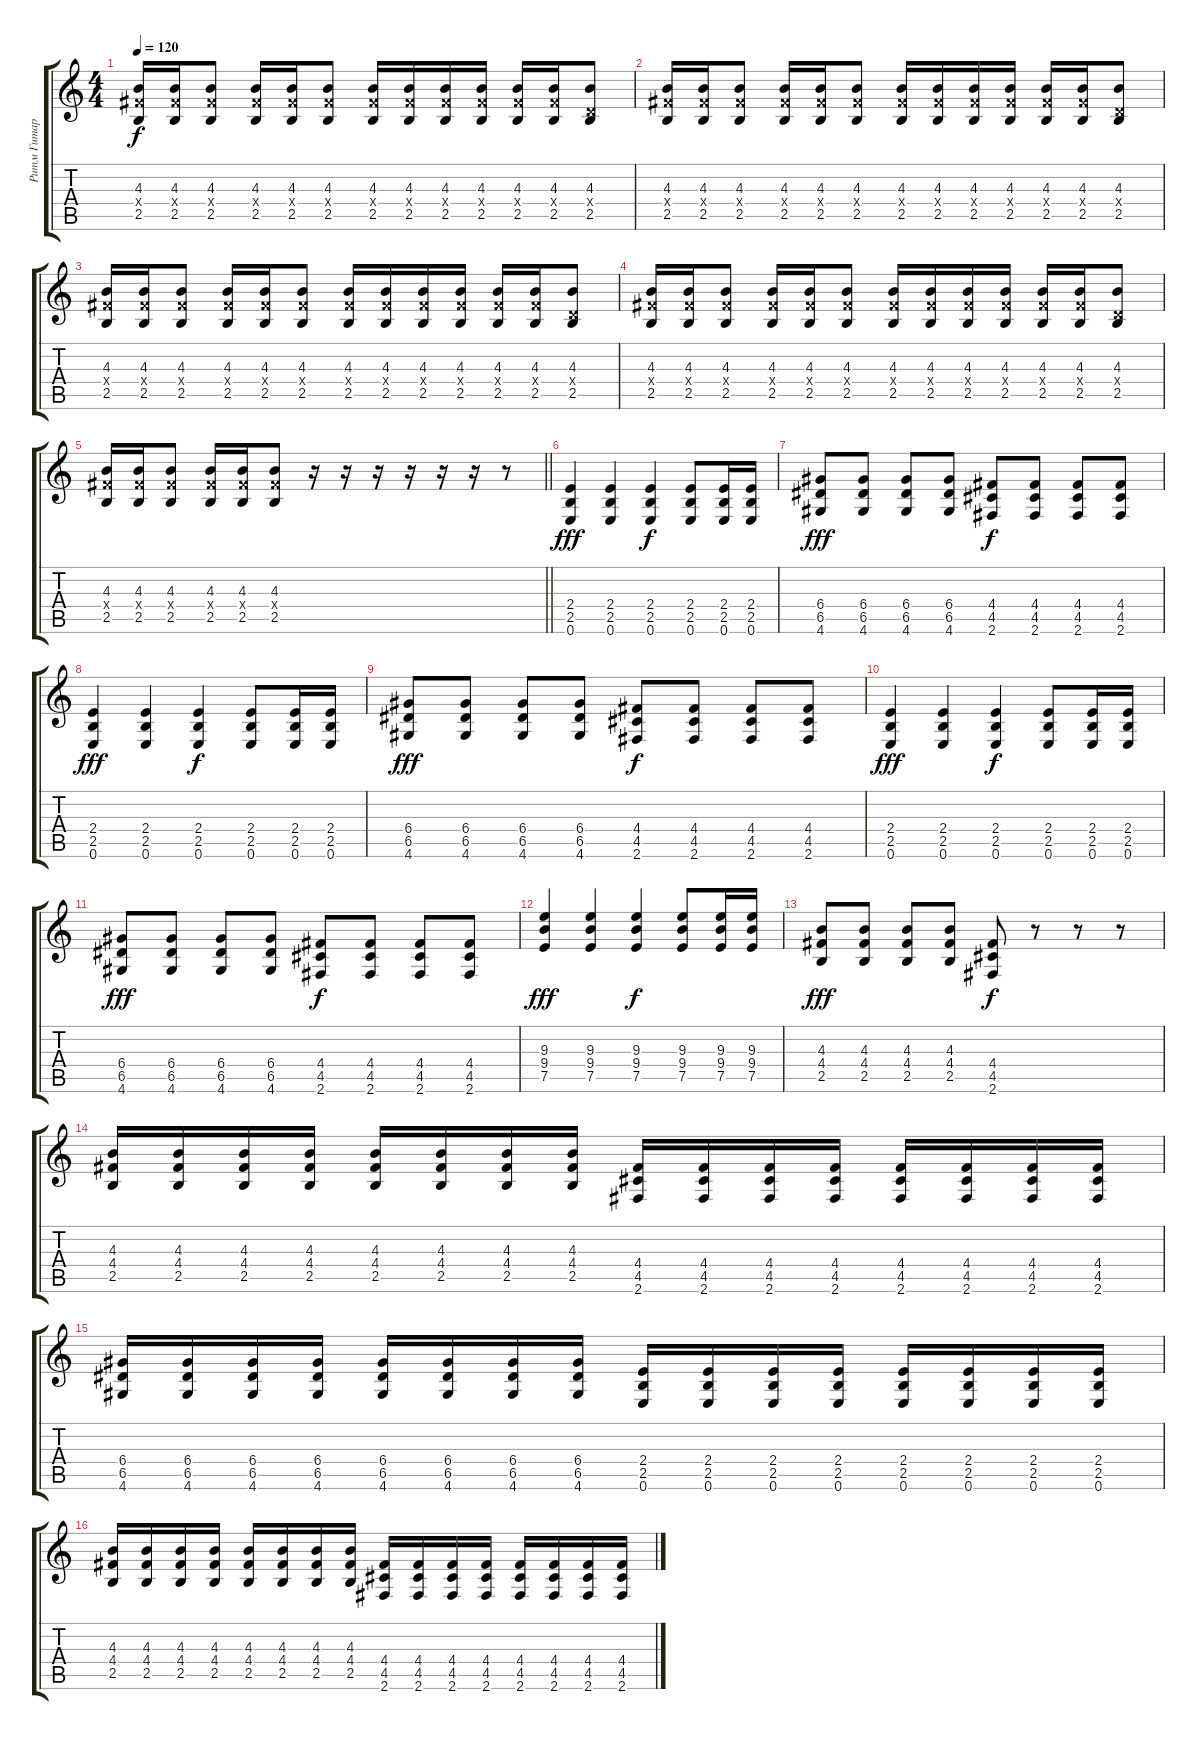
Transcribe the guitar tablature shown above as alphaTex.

\track ("Ритм Гитара" "Ритм Гитар") {instrument electricguitarjazz}
\staff {score tabs}
\tuning (E4 B3 G3 D3 A2 E2) {hide}
\ts (4 4)
\tempo 120
\clef g2
\ks c
(4.3 4.4{x} 2.5).16{dy f} (4.3 4.4{x} 2.5).16 (4.3 4.4{x} 2.5).8 (4.3 4.4{x} 2.5).16 (4.3 4.4{x} 2.5).16 (4.3 4.4{x} 2.5).8 (4.3 4.4{x} 2.5).16 (4.3 4.4{x} 2.5).16 (4.3 4.4{x} 2.5).16 (4.3 4.4{x} 2.5).16 (4.3 4.4{x} 2.5).16 (4.3 4.4{x} 2.5).16 (4.3 0.4{x} 2.5).8 |
(4.3 4.4{x} 2.5).16 (4.3 4.4{x} 2.5).16 (4.3 4.4{x} 2.5).8 (4.3 4.4{x} 2.5).16 (4.3 4.4{x} 2.5).16 (4.3 4.4{x} 2.5).8 (4.3 4.4{x} 2.5).16 (4.3 4.4{x} 2.5).16 (4.3 4.4{x} 2.5).16 (4.3 4.4{x} 2.5).16 (4.3 4.4{x} 2.5).16 (4.3 4.4{x} 2.5).16 (4.3 0.4{x} 2.5).8 |
(4.3 4.4{x} 2.5).16 (4.3 4.4{x} 2.5).16 (4.3 4.4{x} 2.5).8 (4.3 4.4{x} 2.5).16 (4.3 4.4{x} 2.5).16 (4.3 4.4{x} 2.5).8 (4.3 4.4{x} 2.5).16 (4.3 4.4{x} 2.5).16 (4.3 4.4{x} 2.5).16 (4.3 4.4{x} 2.5).16 (4.3 4.4{x} 2.5).16 (4.3 4.4{x} 2.5).16 (4.3 0.4{x} 2.5).8 |
(4.3 4.4{x} 2.5).16 (4.3 4.4{x} 2.5).16 (4.3 4.4{x} 2.5).8 (4.3 4.4{x} 2.5).16 (4.3 4.4{x} 2.5).16 (4.3 4.4{x} 2.5).8 (4.3 4.4{x} 2.5).16 (4.3 4.4{x} 2.5).16 (4.3 4.4{x} 2.5).16 (4.3 4.4{x} 2.5).16 (4.3 4.4{x} 2.5).16 (4.3 4.4{x} 2.5).16 (4.3 0.4{x} 2.5).8 |
\barLineRight lightlight
(4.3 4.4{x} 2.5).16 (4.3 4.4{x} 2.5).16 (4.3 4.4{x} 2.5).8 (4.3 4.4{x} 2.5).16 (4.3 4.4{x} 2.5).16 (4.3 4.4{x} 2.5).8 r.16 r.16 r.16 r.16 r.16 r.16 r.8 |
(2.4 2.5 0.6).4{dy fff instrument overdrivenguitar} (2.4 2.5 0.6).4 (2.4 2.5 0.6).4{dy f} (2.4 2.5 0.6).8 (2.4 2.5 0.6).16 (2.4 2.5 0.6).16 |
(6.4 6.5 4.6).8{dy fff} (6.4 6.5 4.6).8 (6.4 6.5 4.6).8 (6.4 6.5 4.6).8 (4.4 4.5 2.6).8{dy f} (4.4 4.5 2.6).8 (4.4 4.5 2.6).8 (4.4 4.5 2.6).8 |
(2.4 2.5 0.6).4{dy fff} (2.4 2.5 0.6).4 (2.4 2.5 0.6).4{dy f} (2.4 2.5 0.6).8 (2.4 2.5 0.6).16 (2.4 2.5 0.6).16 |
(6.4 6.5 4.6).8{dy fff} (6.4 6.5 4.6).8 (6.4 6.5 4.6).8 (6.4 6.5 4.6).8 (4.4 4.5 2.6).8{dy f} (4.4 4.5 2.6).8 (4.4 4.5 2.6).8 (4.4 4.5 2.6).8 |
(2.4 2.5 0.6).4{dy fff} (2.4 2.5 0.6).4 (2.4 2.5 0.6).4{dy f} (2.4 2.5 0.6).8 (2.4 2.5 0.6).16 (2.4 2.5 0.6).16 |
(6.4 6.5 4.6).8{dy fff} (6.4 6.5 4.6).8 (6.4 6.5 4.6).8 (6.4 6.5 4.6).8 (4.4 4.5 2.6).8{dy f} (4.4 4.5 2.6).8 (4.4 4.5 2.6).8 (4.4 4.5 2.6).8 |
(9.3 9.4 7.5).4{dy fff} (9.3 9.4 7.5).4 (9.3 9.4 7.5).4{dy f} (9.3 9.4 7.5).8 (9.3 9.4 7.5).16 (9.3 9.4 7.5).16 |
(4.3 4.4 2.5).8{dy fff} (4.3 4.4 2.5).8 (4.3 4.4 2.5).8 (4.3 4.4 2.5).8 (4.4 4.5 2.6).8{dy f} r.8 r.8 r.8 |
(4.3 4.4 2.5).16 (4.3 4.4 2.5).16 (4.3 4.4 2.5).16 (4.3 4.4 2.5).16 (4.3 4.4 2.5).16 (4.3 4.4 2.5).16 (4.3 4.4 2.5).16 (4.3 4.4 2.5).16 (4.4 4.5 2.6).16 (4.4 4.5 2.6).16 (4.4 4.5 2.6).16 (4.4 4.5 2.6).16 (4.4 4.5 2.6).16 (4.4 4.5 2.6).16 (4.4 4.5 2.6).16 (4.4 4.5 2.6).16 |
(6.4 6.5 4.6).16 (6.4 6.5 4.6).16 (6.4 6.5 4.6).16 (6.4 6.5 4.6).16 (6.4 6.5 4.6).16 (6.4 6.5 4.6).16 (6.4 6.5 4.6).16 (6.4 6.5 4.6).16 (2.4 2.5 0.6).16 (2.4 2.5 0.6).16 (2.4 2.5 0.6).16 (2.4 2.5 0.6).16 (2.4 2.5 0.6).16 (2.4 2.5 0.6).16 (2.4 2.5 0.6).16 (2.4 2.5 0.6).16 |
(4.3 4.4 2.5).16 (4.3 4.4 2.5).16 (4.3 4.4 2.5).16 (4.3 4.4 2.5).16 (4.3 4.4 2.5).16 (4.3 4.4 2.5).16 (4.3 4.4 2.5).16 (4.3 4.4 2.5).16 (4.4 4.5 2.6).16 (4.4 4.5 2.6).16 (4.4 4.5 2.6).16 (4.4 4.5 2.6).16 (4.4 4.5 2.6).16 (4.4 4.5 2.6).16 (4.4 4.5 2.6).16 (4.4 4.5 2.6).16
